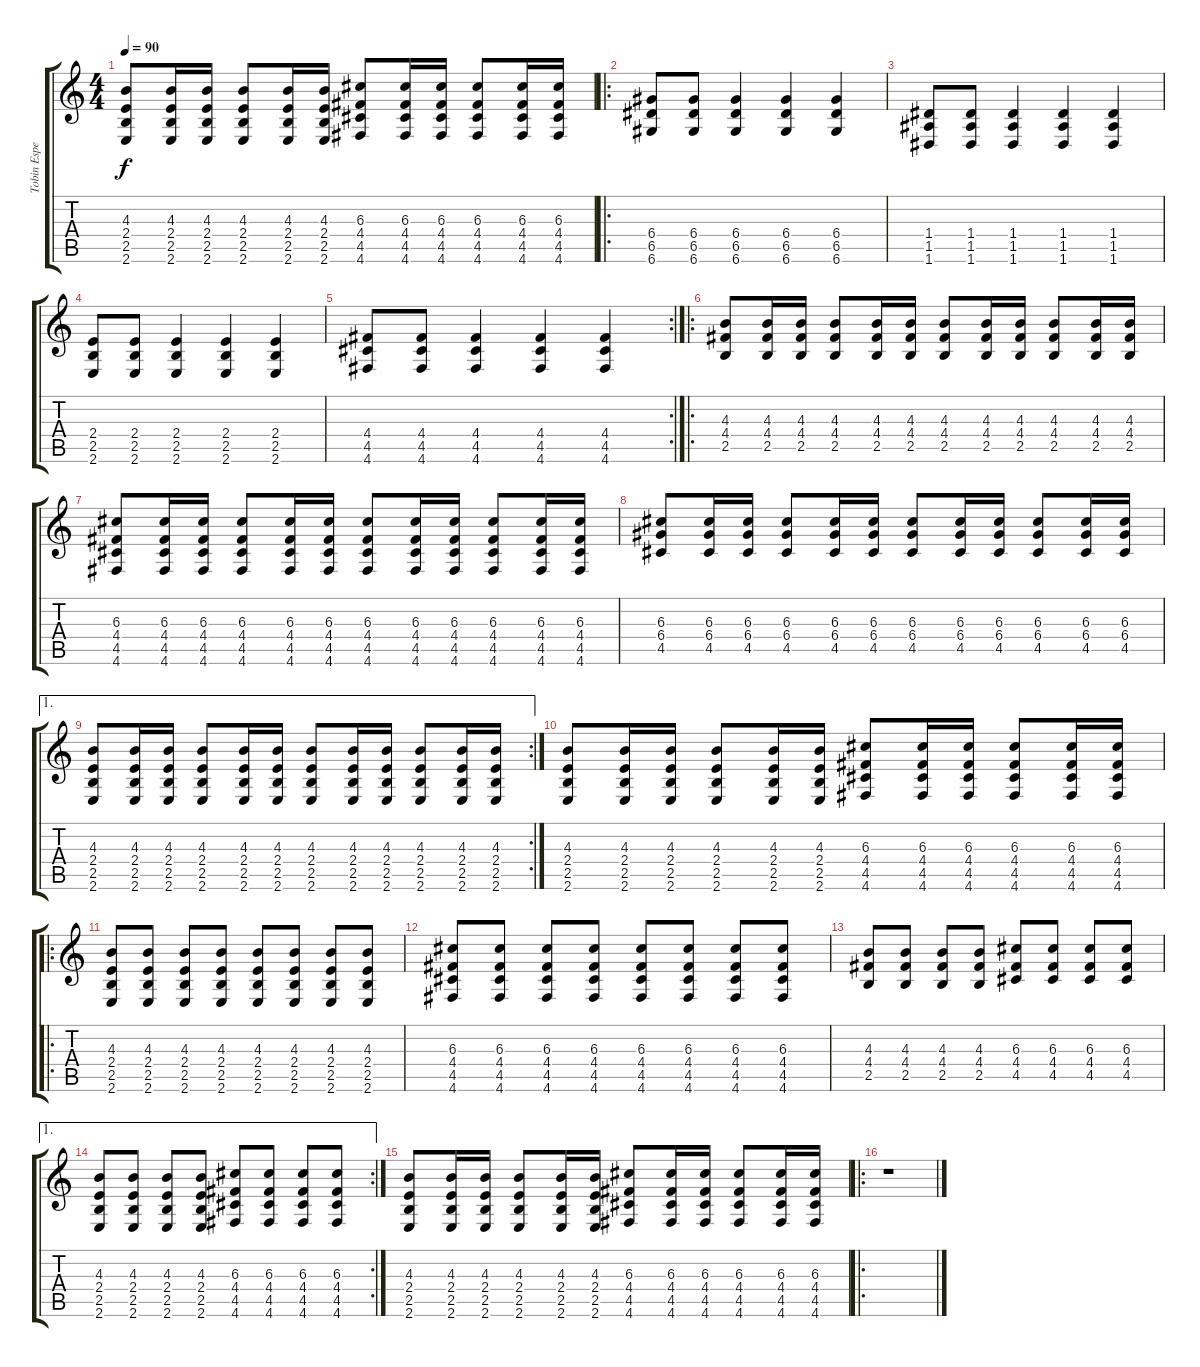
\track ("Tobin Esperance" "Tobin Espe") {instrument acousticguitarsteel}
\staff {score tabs}
\tuning (E4 B3 G3 D3 A2 D2) {hide}
\ts (4 4)
\tempo 90
\clef g2
\ks c
(4.3 2.4 2.5 2.6).8{dy f} (4.3 2.4 2.5 2.6).16 (4.3 2.4 2.5 2.6).16 (4.3 2.4 2.5 2.6).8 (4.3 2.4 2.5 2.6).16 (4.3 2.4 2.5 2.6).16 (6.3 4.4 4.5 4.6).8 (6.3 4.4 4.5 4.6).16 (6.3 4.4 4.5 4.6).16 (6.3 4.4 4.5 4.6).8 (6.3 4.4 4.5 4.6).16 (6.3 4.4 4.5 4.6).16 |
\ro
(6.4 6.5 6.6).8 (6.4 6.5 6.6).8 (6.4 6.5 6.6).4 (6.4 6.5 6.6).4 (6.4 6.5 6.6).4 |
(1.4 1.5 1.6).8 (1.4 1.5 1.6).8 (1.4 1.5 1.6).4 (1.4 1.5 1.6).4 (1.4 1.5 1.6).4 |
(2.4 2.5 2.6).8 (2.4 2.5 2.6).8 (2.4 2.5 2.6).4 (2.4 2.5 2.6).4 (2.4 2.5 2.6).4 |
\rc 2
(4.4 4.5 4.6).8 (4.4 4.5 4.6).8 (4.4 4.5 4.6).4 (4.4 4.5 4.6).4 (4.4 4.5 4.6).4 |
\ro
(4.3 4.4 2.5).8 (4.3 4.4 2.5).16 (4.3 4.4 2.5).16 (4.3 4.4 2.5).8 (4.3 4.4 2.5).16 (4.3 4.4 2.5).16 (4.3 4.4 2.5).8 (4.3 4.4 2.5).16 (4.3 4.4 2.5).16 (4.3 4.4 2.5).8 (4.3 4.4 2.5).16 (4.3 4.4 2.5).16 |
(6.3 4.4 4.5 4.6).8 (6.3 4.4 4.5 4.6).16 (6.3 4.4 4.5 4.6).16 (6.3 4.4 4.5 4.6).8 (6.3 4.4 4.5 4.6).16 (6.3 4.4 4.5 4.6).16 (6.3 4.4 4.5 4.6).8 (6.3 4.4 4.5 4.6).16 (6.3 4.4 4.5 4.6).16 (6.3 4.4 4.5 4.6).8 (6.3 4.4 4.5 4.6).16 (6.3 4.4 4.5 4.6).16 |
(6.3 6.4 4.5).8 (6.3 6.4 4.5).16 (6.3 6.4 4.5).16 (6.3 6.4 4.5).8 (6.3 6.4 4.5).16 (6.3 6.4 4.5).16 (6.3 6.4 4.5).8 (6.3 6.4 4.5).16 (6.3 6.4 4.5).16 (6.3 6.4 4.5).8 (6.3 6.4 4.5).16 (6.3 6.4 4.5).16 |
\ae 1
\rc 2
(4.3 2.4 2.5 2.6).8 (4.3 2.4 2.5 2.6).16 (4.3 2.4 2.5 2.6).16 (4.3 2.4 2.5 2.6).8 (4.3 2.4 2.5 2.6).16 (4.3 2.4 2.5 2.6).16 (4.3 2.4 2.5 2.6).8 (4.3 2.4 2.5 2.6).16 (4.3 2.4 2.5 2.6).16 (4.3 2.4 2.5 2.6).8 (4.3 2.4 2.5 2.6).16 (4.3 2.4 2.5 2.6).16 |
(4.3 2.4 2.5 2.6).8 (4.3 2.4 2.5 2.6).16 (4.3 2.4 2.5 2.6).16 (4.3 2.4 2.5 2.6).8 (4.3 2.4 2.5 2.6).16 (4.3 2.4 2.5 2.6).16 (6.3 4.4 4.5 4.6).8 (6.3 4.4 4.5 4.6).16 (6.3 4.4 4.5 4.6).16 (6.3 4.4 4.5 4.6).8 (6.3 4.4 4.5 4.6).16 (6.3 4.4 4.5 4.6).16 |
\ro
(4.3 2.4 2.5 2.6).8 (4.3 2.4 2.5 2.6).8 (4.3 2.4 2.5 2.6).8 (4.3 2.4 2.5 2.6).8 (4.3 2.4 2.5 2.6).8 (4.3 2.4 2.5 2.6).8 (4.3 2.4 2.5 2.6).8 (4.3 2.4 2.5 2.6).8 |
(6.3 4.4 4.5 4.6).8 (6.3 4.4 4.5 4.6).8 (6.3 4.4 4.5 4.6).8 (6.3 4.4 4.5 4.6).8 (6.3 4.4 4.5 4.6).8 (6.3 4.4 4.5 4.6).8 (6.3 4.4 4.5 4.6).8 (6.3 4.4 4.5 4.6).8 |
(4.3 4.4 2.5).8 (4.3 4.4 2.5).8 (4.3 4.4 2.5).8 (4.3 4.4 2.5).8 (6.3 4.4 4.5).8 (6.3 4.4 4.5).8 (6.3 4.4 4.5).8 (6.3 4.4 4.5).8 |
\ae 1
\rc 2
(4.3 2.4 2.5 2.6).8 (4.3 2.4 2.5 2.6).8 (4.3 2.4 2.5 2.6).8 (4.3 2.4 2.5 2.6).8 (6.3 4.4 4.5 4.6).8 (6.3 4.4 4.5 4.6).8 (6.3 4.4 4.5 4.6).8 (6.3 4.4 4.5 4.6).8 |
(4.3 2.4 2.5 2.6).8 (4.3 2.4 2.5 2.6).16 (4.3 2.4 2.5 2.6).16 (4.3 2.4 2.5 2.6).8 (4.3 2.4 2.5 2.6).16 (4.3 2.4 2.5 2.6).16 (6.3 4.4 4.5 4.6).8 (6.3 4.4 4.5 4.6).16 (6.3 4.4 4.5 4.6).16 (6.3 4.4 4.5 4.6).8 (6.3 4.4 4.5 4.6).16 (6.3 4.4 4.5 4.6).16 |
\ro
r.1
